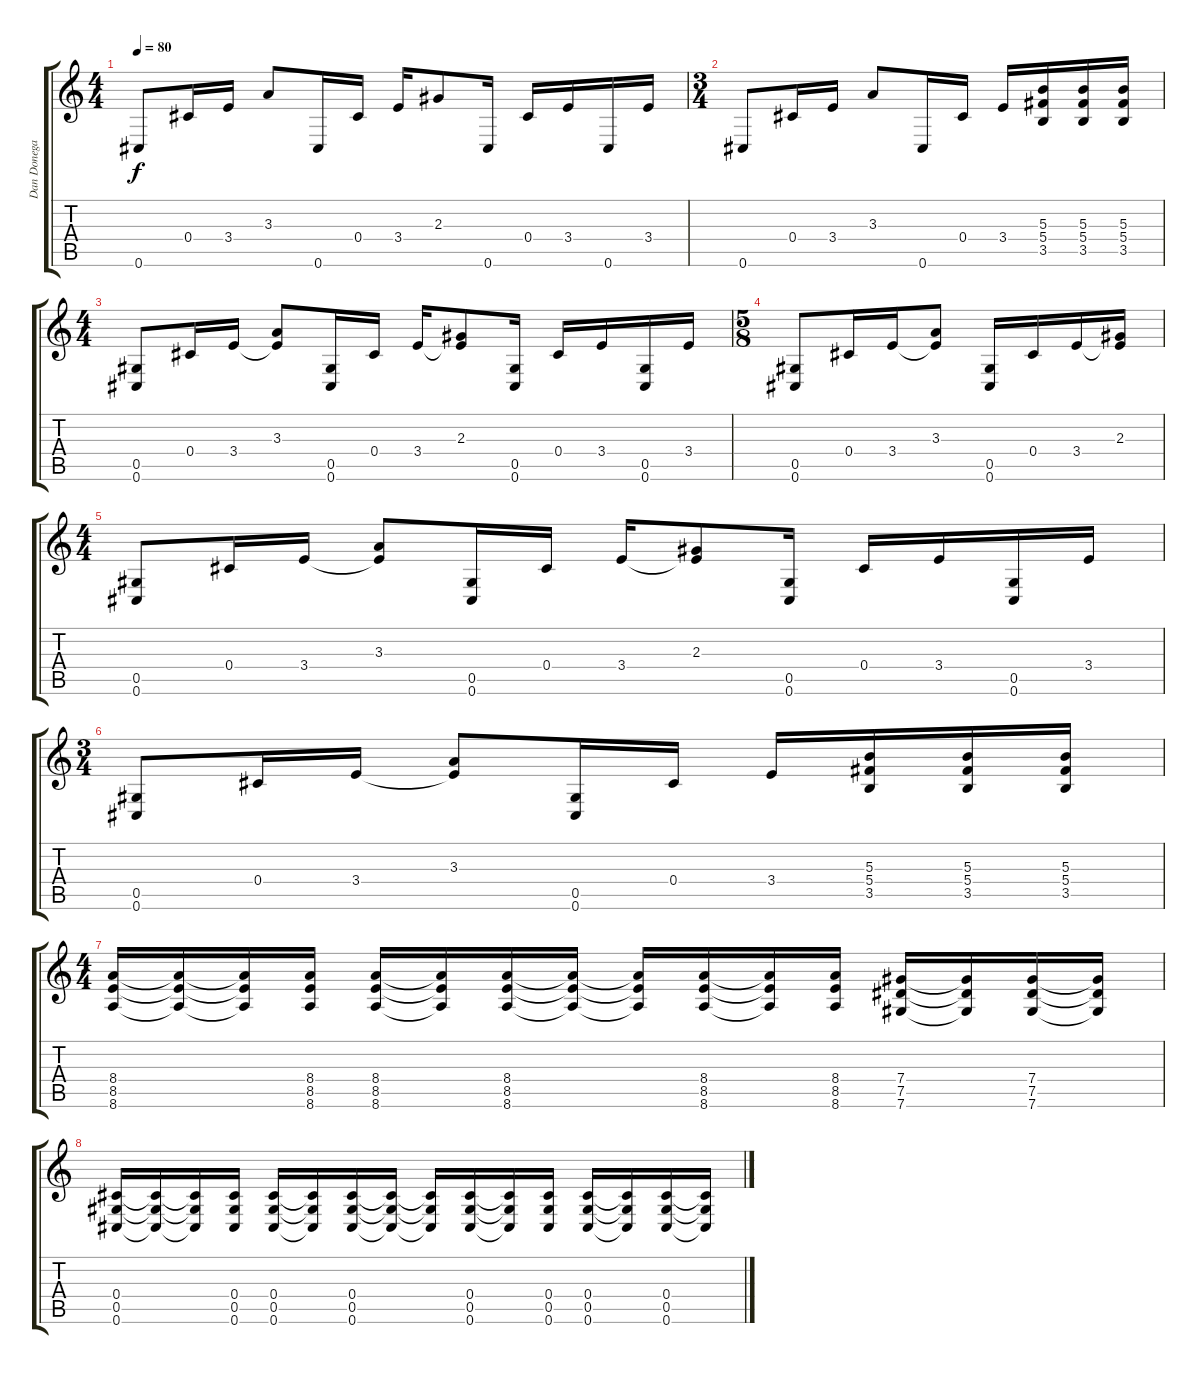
\track ("Dan Donegan (Guitar)" "Dan Donega") {instrument distortionguitar}
\staff {score tabs}
\tuning (Eb4 Bb3 Gb3 Db3 Ab2 Db2) {hide}
\ts (4 4)
\tempo 80
\clef g2
\ks c
0.6.8{dy f} 0.4.16 3.4.16 3.3.8 0.6.16 0.4.16 3.4.16 2.3.8 0.6.16 0.4.16 3.4.16 0.6.16 3.4.16 |
\ts (3 4)
0.6.8 0.4.16 3.4.16 3.3.8 0.6.16 0.4.16 3.4.16 (5.3 5.4 3.5).16 (5.3 5.4 3.5).16 (5.3 5.4 3.5).16 |
\ts (4 4)
(0.5 0.6).8 0.4.16 3.4.16 (3.3 3.4{t}).8 (0.5 0.6).16 0.4.16 3.4.16 (2.3 3.4{t}).8 (0.5 0.6).16 0.4.16 3.4.16 (0.5 0.6).16 3.4.16 |
\ts (5 8)
(0.5 0.6).8 0.4.16 3.4.16 (3.3 3.4{t}).8 (0.5 0.6).16 0.4.16 3.4.16 (2.3 3.4{t}).16 |
\ts (4 4)
(0.5 0.6).8 0.4.16 3.4.16 (3.3 3.4{t}).8 (0.5 0.6).16 0.4.16 3.4.16 (2.3 3.4{t}).8 (0.5 0.6).16 0.4.16 3.4.16 (0.5 0.6).16 3.4.16 |
\ts (3 4)
(0.5 0.6).8 0.4.16 3.4.16 (3.3 3.4{t}).8 (0.5 0.6).16 0.4.16 3.4.16 (5.3 5.4 3.5).16 (5.3 5.4 3.5).16 (5.3 5.4 3.5).16 |
\ts (4 4)
(8.4 8.5 8.6).16 (8.4{t} 8.5{t} 8.6{t}).16 (8.4{t} 8.5{t} 8.6{t}).16 (8.4 8.5 8.6).16 (8.4 8.5 8.6).16 (8.4{t} 8.5{t} 8.6{t}).16 (8.4 8.5 8.6).16 (8.4{t} 8.5{t} 8.6{t}).16 (8.4{t} 8.5{t} 8.6{t}).16 (8.4 8.5 8.6).16 (8.4{t} 8.5{t} 8.6{t}).16 (8.4 8.5 8.6).16 (7.4 7.5 7.6).16 (7.4{t} 7.5{t} 7.6{t}).16 (7.4 7.5 7.6).16 (7.4{t} 7.5{t} 7.6{t}).16 |
(0.4 0.5 0.6).16 (0.4{t} 0.5{t} 0.6{t}).16 (0.4{t} 0.5{t} 0.6{t}).16 (0.4 0.5 0.6).16 (0.4 0.5 0.6).16 (0.4{t} 0.5{t} 0.6{t}).16 (0.4 0.5 0.6).16 (0.4{t} 0.5{t} 0.6{t}).16 (0.4{t} 0.5{t} 0.6{t}).16 (0.4 0.5 0.6).16 (0.4{t} 0.5{t} 0.6{t}).16 (0.4 0.5 0.6).16 (0.4 0.5 0.6).16 (0.4{t} 0.5{t} 0.6{t}).16 (0.4 0.5 0.6).16 (0.4{t} 0.5{t} 0.6{t}).16
